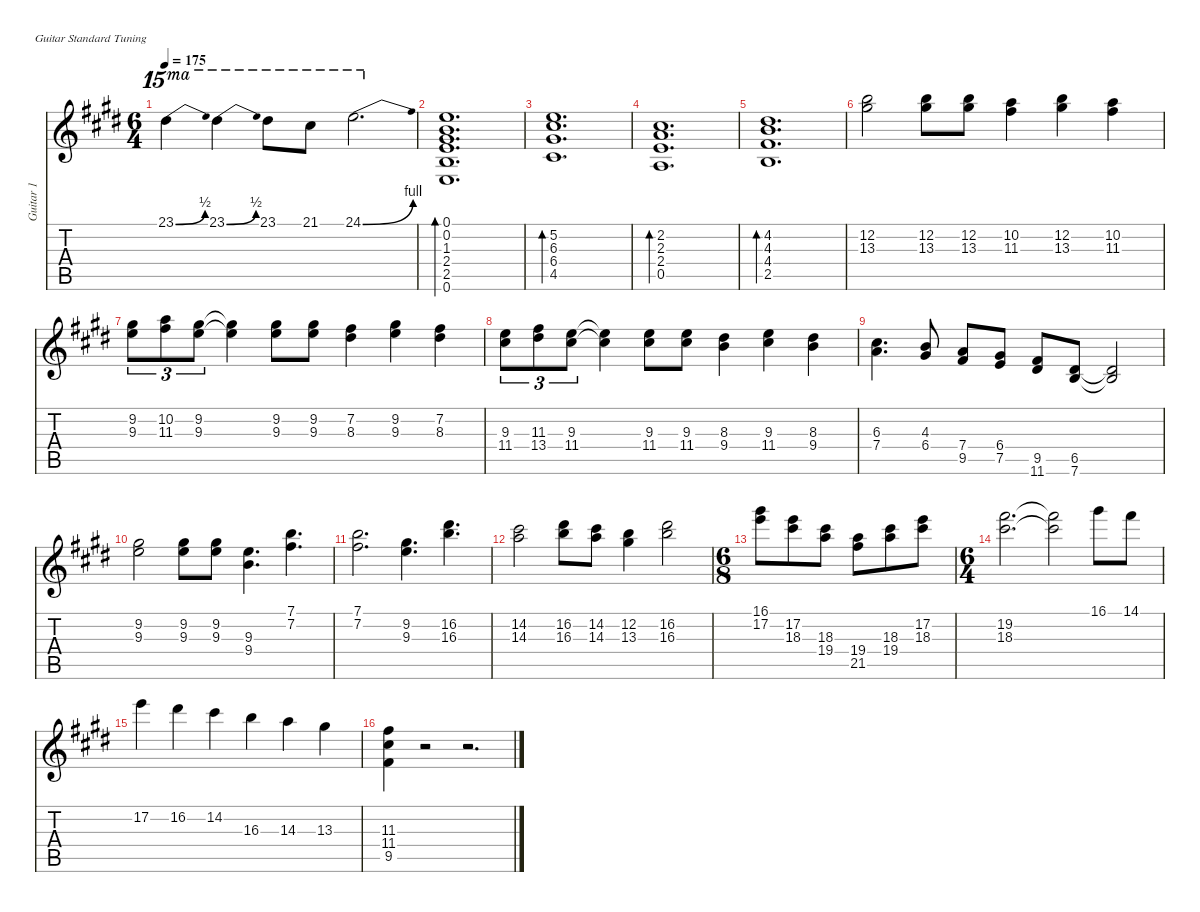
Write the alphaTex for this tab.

\defaultSystemsLayout 4
\hideDynamics
\bracketExtendMode nobrackets
\firstSystemTrackNameMode fullname
\otherSystemsTrackNameMode fullname
\otherSystemsTrackNameOrientation horizontal
\track ("Guitar 1" "n.guit.") {instrument acousticguitarnylon}
\staff {score tabs}
\tuning (E4 B3 G3 D3 A2 E2)
\ts (6 4)
\tempo 175
\clef g2
\ks e
23.1{be (bend 0 0 15 2) acc #}.4{ot 15ma dy f} 23.1{be (bend 0 0 15 2) acc #}.4{ot 15ma} 23.1{acc #}.8{ot 15ma} 21.1{acc #}.8{ot 15ma} 24.1{be (bend 0 0 15 4) acc forcenatural}.2{d ot 15ma} |
(0.1{acc forcenatural} 0.2{acc forcenatural} 1.3{acc #} 2.4{acc forcenatural} 2.5{acc forcenatural} 0.6{acc forcenatural}).1{d bd 120 instrument electricguitarclean} |
(5.2{acc forcenatural} 6.3{acc #} 6.4{acc #} 4.5{acc #}).1{d bd 120} |
(2.2{acc #} 2.3{acc forcenatural} 2.4{acc forcenatural} 0.5{acc forcenatural}).1{d bd 120} |
(4.2{acc #} 4.3{acc forcenatural} 4.4{acc #} 2.5{acc forcenatural}).1{d bd 120} |
(12.2{acc forcenatural} 13.3{acc #}).2{instrument distortionguitar} (12.2{acc forcenatural} 13.3{acc #}).8 (12.2{acc forcenatural} 13.3{acc #}).8 (10.2{acc forcenatural} 11.3{acc #}).4 (12.2{acc forcenatural} 13.3{acc #}).4 (10.2{acc forcenatural} 11.3{acc #}).4 |
(9.2{acc #} 9.3{acc forcenatural}).8{tu (3 2)} (10.2{acc forcenatural} 11.3{acc #}).8{tu (3 2)} (9.2{acc #} 9.3{acc forcenatural}).8{tu (3 2)} (9.2{t acc #} 9.3{t acc forcenatural}).4 (9.2{acc #} 9.3{acc forcenatural}).8 (9.2{acc #} 9.3{acc forcenatural}).8 (7.2{acc #} 8.3{acc #}).4 (9.2{acc #} 9.3{acc forcenatural}).4 (7.2{acc #} 8.3{acc #}).4 |
(9.3{acc forcenatural} 11.4{acc #}).8{tu (3 2)} (11.3{acc #} 13.4{acc #}).8{tu (3 2)} (9.3{acc forcenatural} 11.4{acc #}).8{tu (3 2)} (9.3{t acc forcenatural} 11.4{t acc #}).4 (9.3{acc forcenatural} 11.4{acc #}).8 (9.3{acc forcenatural} 11.4{acc #}).8 (8.3{acc #} 9.4{acc forcenatural}).4 (9.3{acc forcenatural} 11.4{acc #}).4 (8.3{acc #} 9.4{acc forcenatural}).4 |
(6.3{acc #} 7.4{acc forcenatural}).4{d} (4.3{acc forcenatural} 6.4{acc #}).8 (7.4{acc forcenatural} 9.5{acc #}).8 (6.4{acc #} 7.5{acc forcenatural}).8 (9.5{acc #} 11.6{acc #}).8 (6.5{acc #} 7.6{acc forcenatural}).8 (6.5{t acc #} 7.6{t acc forcenatural}).2 |
(9.2{acc #} 9.3{acc forcenatural}).2 (9.2{acc #} 9.3{acc forcenatural}).8 (9.2{acc #} 9.3{acc forcenatural}).8 (9.3{acc forcenatural} 9.4{acc forcenatural}).4{d} (7.1{acc forcenatural} 7.2{acc #}).4{d} |
(7.1{acc forcenatural} 7.2{acc #}).2{d} (9.2{acc #} 9.3{acc forcenatural}).4{d} (16.2{acc #} 16.3{acc forcenatural}).4{d} |
(14.2{acc #} 14.3{acc forcenatural}).2 (16.2{acc #} 16.3{acc forcenatural}).8 (14.2{acc #} 14.3{acc forcenatural}).8 (12.2{acc forcenatural} 13.3{acc #}).4 (16.2{acc #} 16.3{acc forcenatural}).2 |
\ts (6 8)
\beaming (8 3 3 3 3)
(16.1{acc #} 17.2{acc forcenatural}).8 (17.2{acc forcenatural} 18.3{acc #}).8 (18.3{acc #} 19.4{acc forcenatural}).8 (19.4{acc forcenatural} 21.5{acc #}).8 (18.3{acc #} 19.4{acc forcenatural}).8 (17.2{acc forcenatural} 18.3{acc #}).8 |
\ts (6 4)
\beaming (8 3 3 3 3)
(19.2{acc #} 18.3{acc #}).2{d} (19.2{t acc #} 18.3{t acc #}).2 16.1{acc #}.8 14.1{acc #}.8 |
17.2{acc forcenatural}.4 16.2{acc #}.4 14.2{acc #}.4 16.3{acc forcenatural}.4 14.3{acc forcenatural}.4 13.3{acc #}.4 |
(11.3{acc #} 11.4{acc #} 9.5{acc #}).4 r.2 r.2{d}
